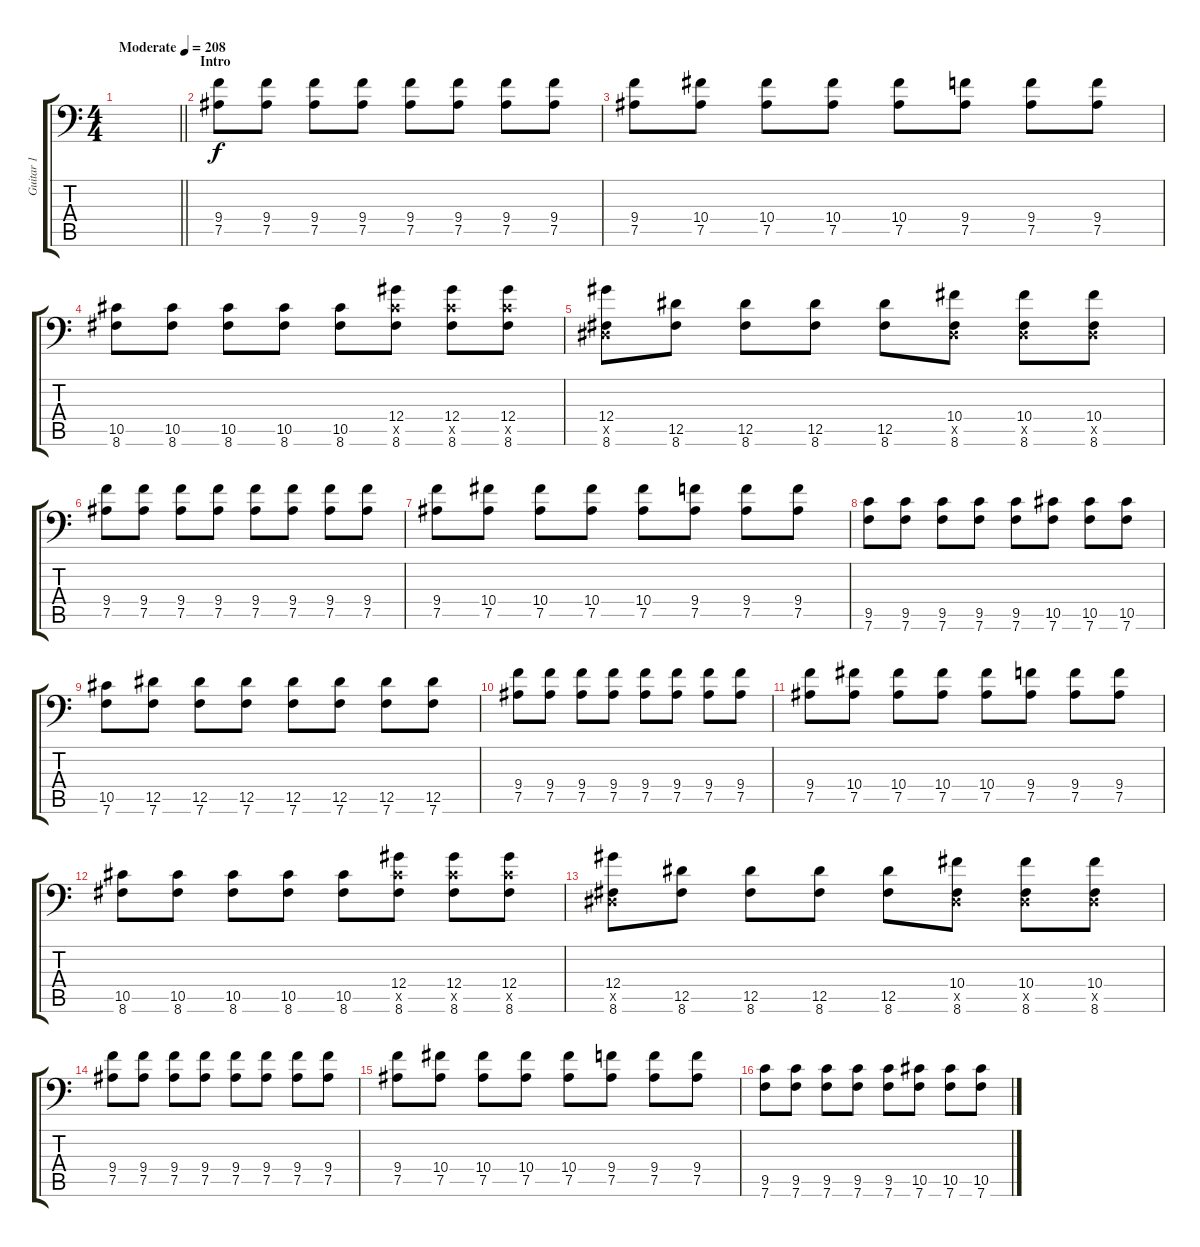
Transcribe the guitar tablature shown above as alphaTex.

\track ("Guitar 1" "Guitar 1") {instrument distortionguitar}
\staff {score tabs}
\tuning (Bb3 F3 Db3 Ab2 Eb2 Bb1) {hide}
\ts (4 4)
\tempo (208 "Moderate")
\clef f4
\barLineRight lightlight
\ks c
|
\section ("" "Intro")
(9.4 7.5).8 (9.4 7.5).8 (9.4 7.5).8 (9.4 7.5).8 (9.4 7.5).8 (9.4 7.5).8 (9.4 7.5).8 (9.4 7.5).8 |
(9.4 7.5).8 (10.4 7.5).8 (10.4 7.5).8 (10.4 7.5).8 (10.4 7.5).8 (9.4 7.5).8 (9.4 7.5).8 (9.4 7.5).8 |
(10.5 8.6).8 (10.5 8.6).8 (10.5 8.6).8 (10.5 8.6).8 (10.5 8.6).8 (12.4 10.5{x} 8.6).8 (12.4 10.5{x} 8.6).8 (12.4 10.5{x} 8.6).8 |
(12.4 0.5{x} 8.6).8 (12.5 8.6).8 (12.5 8.6).8 (12.5 8.6).8 (12.5 8.6).8 (10.4 0.5{x} 8.6).8 (10.4 0.5{x} 8.6).8 (10.4 0.5{x} 8.6).8 |
(9.4 7.5).8 (9.4 7.5).8 (9.4 7.5).8 (9.4 7.5).8 (9.4 7.5).8 (9.4 7.5).8 (9.4 7.5).8 (9.4 7.5).8 |
(9.4 7.5).8 (10.4 7.5).8 (10.4 7.5).8 (10.4 7.5).8 (10.4 7.5).8 (9.4 7.5).8 (9.4 7.5).8 (9.4 7.5).8 |
(9.5 7.6).8 (9.5 7.6).8 (9.5 7.6).8 (9.5 7.6).8 (9.5 7.6).8 (10.5 7.6).8 (10.5 7.6).8 (10.5 7.6).8 |
(10.5 7.6).8 (12.5 7.6).8 (12.5 7.6).8 (12.5 7.6).8 (12.5 7.6).8 (12.5 7.6).8 (12.5 7.6).8 (12.5 7.6).8 |
(9.4 7.5).8 (9.4 7.5).8 (9.4 7.5).8 (9.4 7.5).8 (9.4 7.5).8 (9.4 7.5).8 (9.4 7.5).8 (9.4 7.5).8 |
(9.4 7.5).8 (10.4 7.5).8 (10.4 7.5).8 (10.4 7.5).8 (10.4 7.5).8 (9.4 7.5).8 (9.4 7.5).8 (9.4 7.5).8 |
(10.5 8.6).8 (10.5 8.6).8 (10.5 8.6).8 (10.5 8.6).8 (10.5 8.6).8 (12.4 10.5{x} 8.6).8 (12.4 10.5{x} 8.6).8 (12.4 10.5{x} 8.6).8 |
(12.4 0.5{x} 8.6).8 (12.5 8.6).8 (12.5 8.6).8 (12.5 8.6).8 (12.5 8.6).8 (10.4 0.5{x} 8.6).8 (10.4 0.5{x} 8.6).8 (10.4 0.5{x} 8.6).8 |
(9.4 7.5).8 (9.4 7.5).8 (9.4 7.5).8 (9.4 7.5).8 (9.4 7.5).8 (9.4 7.5).8 (9.4 7.5).8 (9.4 7.5).8 |
(9.4 7.5).8 (10.4 7.5).8 (10.4 7.5).8 (10.4 7.5).8 (10.4 7.5).8 (9.4 7.5).8 (9.4 7.5).8 (9.4 7.5).8 |
(9.5 7.6).8 (9.5 7.6).8 (9.5 7.6).8 (9.5 7.6).8 (9.5 7.6).8 (10.5 7.6).8 (10.5 7.6).8 (10.5 7.6).8
